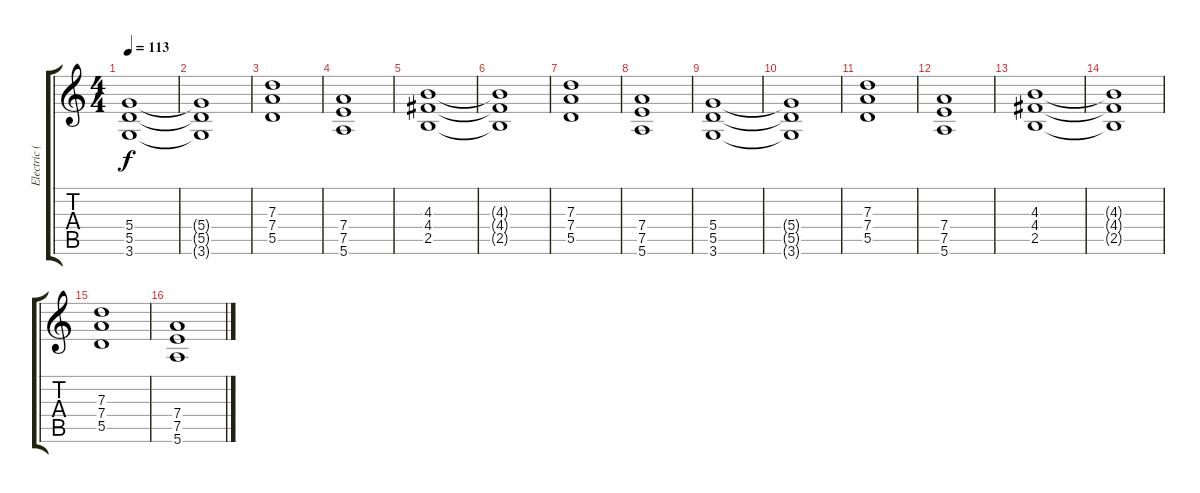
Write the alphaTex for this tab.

\track ("Electric (Linde)" "Electric (") {instrument overdrivenguitar}
\staff {score tabs}
\tuning (E4 B3 G3 D3 A2 E2) {hide}
\ts (4 4)
\tempo 113
\clef g2
\ks c
(5.4 5.5 3.6).1{dy f} |
(5.4{t} 5.5{t} 3.6{t}).1 |
(7.3 7.4 5.5).1 |
(7.4 7.5 5.6).1 |
(4.3 4.4 2.5).1 |
(4.3{t} 4.4{t} 2.5{t}).1 |
(7.3 7.4 5.5).1 |
(7.4 7.5 5.6).1 |
(5.4 5.5 3.6).1 |
(5.4{t} 5.5{t} 3.6{t}).1 |
(7.3 7.4 5.5).1 |
(7.4 7.5 5.6).1 |
(4.3 4.4 2.5).1 |
(4.3{t} 4.4{t} 2.5{t}).1 |
(7.3 7.4 5.5).1 |
(7.4 7.5 5.6).1
